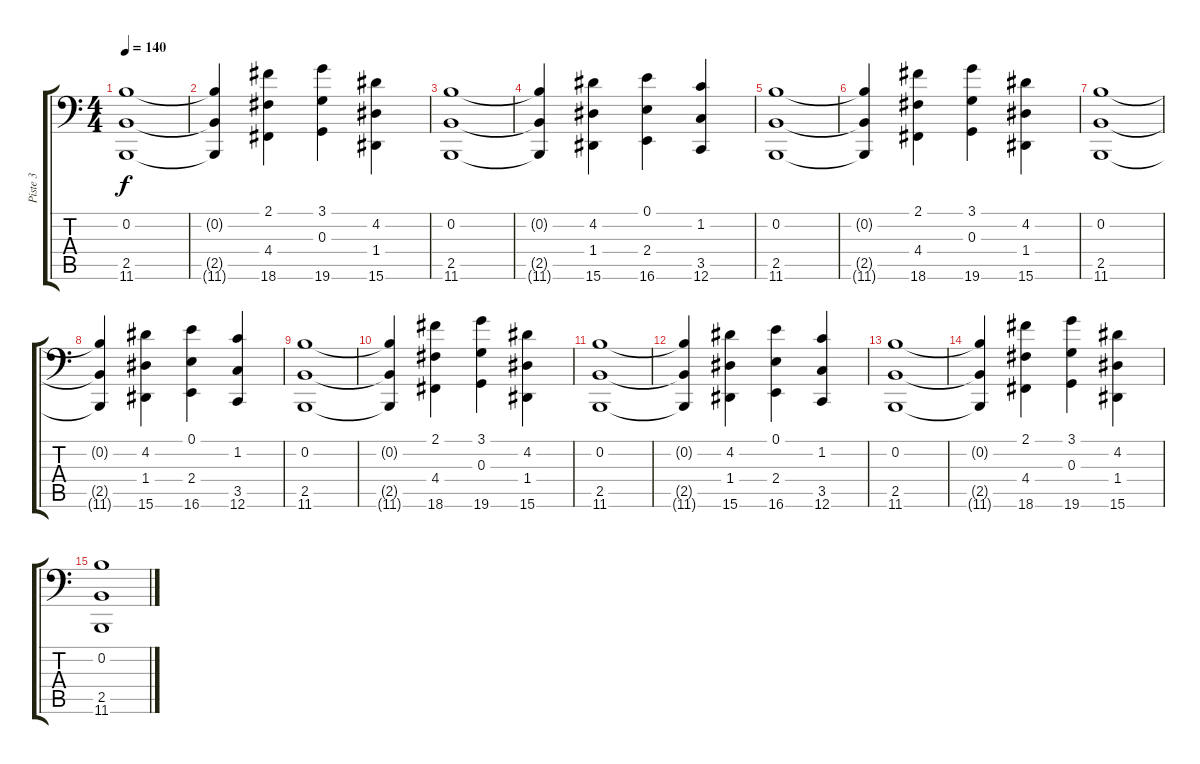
\track ("Piste 3" "Piste 3") {instrument stringensemble1}
\staff {score tabs}
\tuning (E4 B3 G3 D3 A2 C1) {hide}
\ts (4 4)
\tempo 140
\clef f4
\ks c
(0.2 2.5 11.6).1{dy f} |
(0.2{t} 2.5{t} 11.6{t}).4 (2.1 4.4 18.6).4 (3.1 0.3 19.6).4 (4.2 1.4 15.6).4 |
(0.2 2.5 11.6).1 |
(0.2{t} 2.5{t} 11.6{t}).4 (4.2 1.4 15.6).4 (0.1 2.4 16.6).4 (1.2 3.5 12.6).4 |
(0.2 2.5 11.6).1 |
(0.2{t} 2.5{t} 11.6{t}).4 (2.1 4.4 18.6).4 (3.1 0.3 19.6).4 (4.2 1.4 15.6).4 |
(0.2 2.5 11.6).1 |
(0.2{t} 2.5{t} 11.6{t}).4 (4.2 1.4 15.6).4 (0.1 2.4 16.6).4 (1.2 3.5 12.6).4 |
(0.2 2.5 11.6).1 |
(0.2{t} 2.5{t} 11.6{t}).4 (2.1 4.4 18.6).4 (3.1 0.3 19.6).4 (4.2 1.4 15.6).4 |
(0.2 2.5 11.6).1 |
(0.2{t} 2.5{t} 11.6{t}).4 (4.2 1.4 15.6).4 (0.1 2.4 16.6).4 (1.2 3.5 12.6).4 |
(0.2 2.5 11.6).1 |
(0.2{t} 2.5{t} 11.6{t}).4 (2.1 4.4 18.6).4 (3.1 0.3 19.6).4 (4.2 1.4 15.6).4 |
(0.2 2.5 11.6).1
